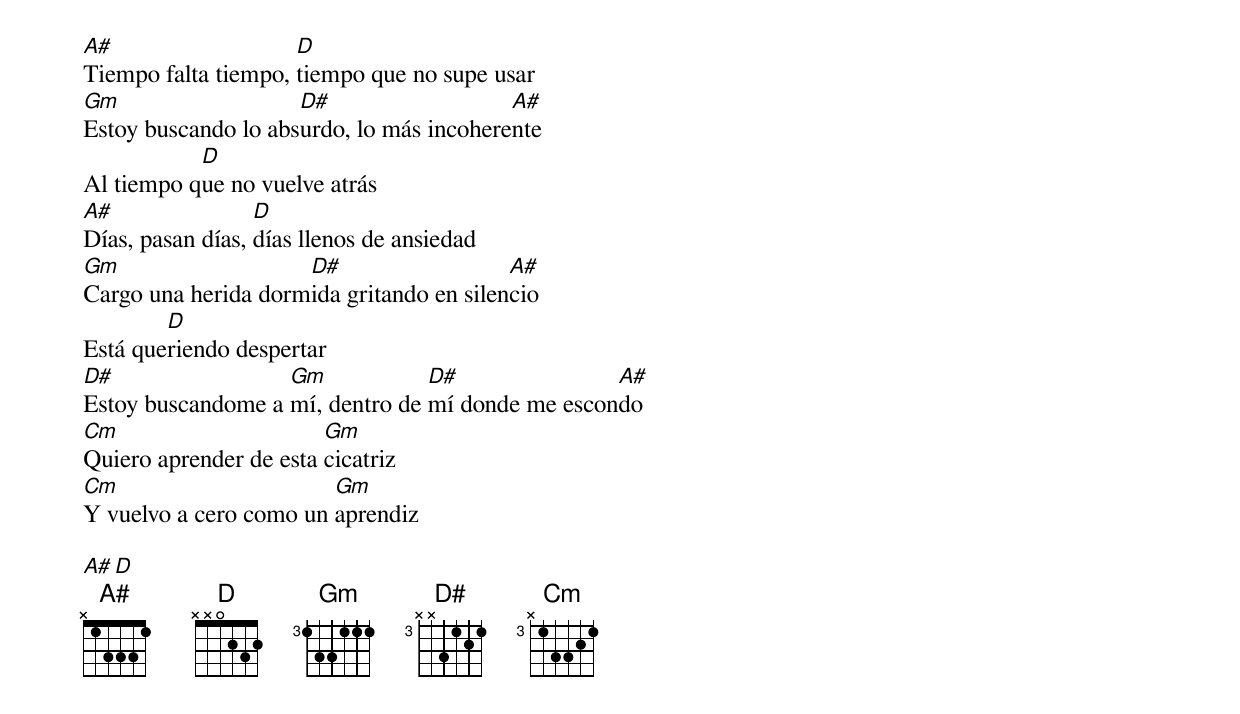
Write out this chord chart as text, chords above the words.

A#                   D
Tiempo falta tiempo, tiempo que no supe usar
Gm                   D#                   A#
Estoy buscando lo absurdo, lo más incoherente
           D
Al tiempo que no vuelve atrás
A#                D
Días, pasan días, días llenos de ansiedad
Gm                   D#                   A#
Cargo una herida dormida gritando en silencio
        D
Está queriendo despertar
D#                 Gm            D#               A#
Estoy buscandome a mí, dentro de mí donde me escondo
Cm                      Gm
Quiero aprender de esta cicatriz
Cm                      Gm
Y vuelvo a cero como un aprendiz

A#                   D
